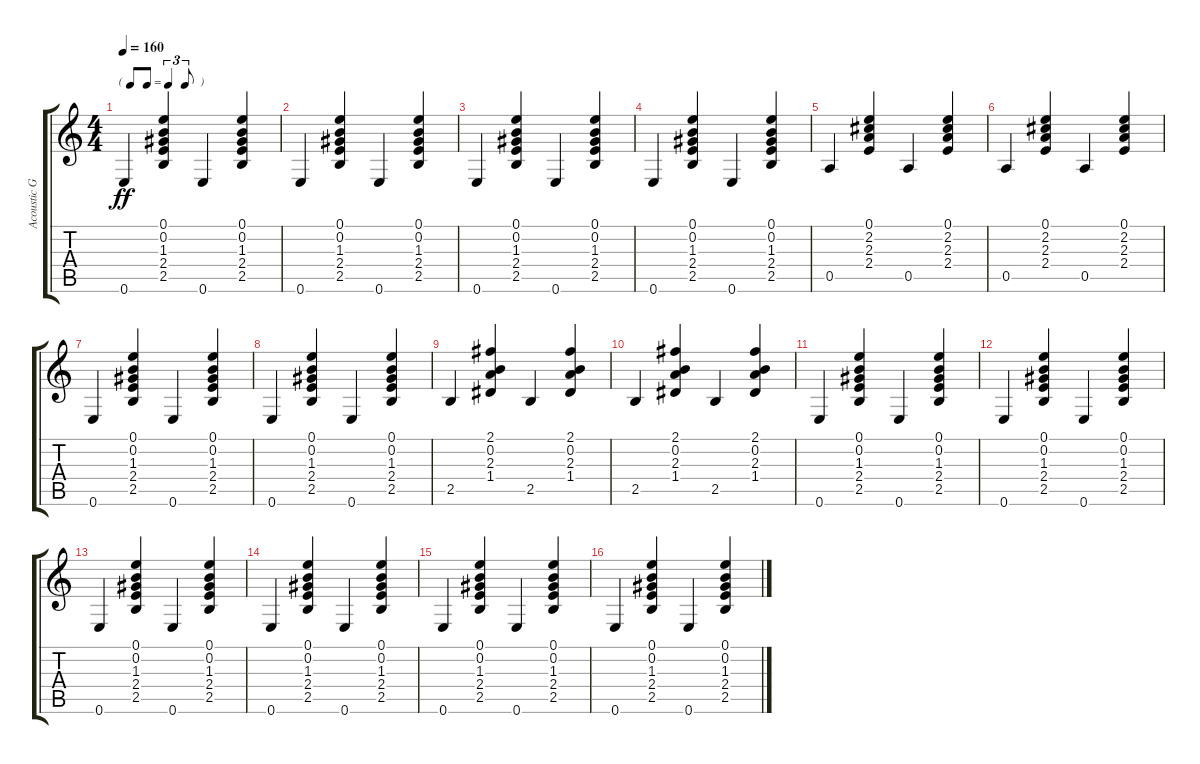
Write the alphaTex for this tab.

\track ("Acoustic Guitar" "Acoustic G") {instrument acousticguitarsteel}
\staff {score tabs}
\tuning (E4 B3 G3 D3 A2 E2) {hide}
\ts (4 4)
\tf triplet8th
\tempo 160
\clef g2
\ks c
0.6.4{dy ff instrument acousticguitarsteel} (0.1 0.2 1.3 2.4 2.5).4 0.6.4 (0.1 0.2 1.3 2.4 2.5).4 |
0.6.4 (0.1 0.2 1.3 2.4 2.5).4 0.6.4 (0.1 0.2 1.3 2.4 2.5).4 |
0.6.4 (0.1 0.2 1.3 2.4 2.5).4 0.6.4 (0.1 0.2 1.3 2.4 2.5).4 |
0.6.4 (0.1 0.2 1.3 2.4 2.5).4 0.6.4 (0.1 0.2 1.3 2.4 2.5).4 |
0.5.4 (0.1 2.2 2.3 2.4).4 0.5.4 (0.1 2.2 2.3 2.4).4 |
0.5.4 (0.1 2.2 2.3 2.4).4 0.5.4 (0.1 2.2 2.3 2.4).4 |
0.6.4 (0.1 0.2 1.3 2.4 2.5).4 0.6.4 (0.1 0.2 1.3 2.4 2.5).4 |
0.6.4 (0.1 0.2 1.3 2.4 2.5).4 0.6.4 (0.1 0.2 1.3 2.4 2.5).4 |
2.5.4 (2.1 0.2 2.3 1.4).4 2.5.4 (2.1 0.2 2.3 1.4).4 |
2.5.4 (2.1 0.2 2.3 1.4).4 2.5.4 (2.1 0.2 2.3 1.4).4 |
0.6.4 (0.1 0.2 1.3 2.4 2.5).4 0.6.4 (0.1 0.2 1.3 2.4 2.5).4 |
0.6.4 (0.1 0.2 1.3 2.4 2.5).4 0.6.4 (0.1 0.2 1.3 2.4 2.5).4 |
0.6.4 (0.1 0.2 1.3 2.4 2.5).4 0.6.4 (0.1 0.2 1.3 2.4 2.5).4 |
0.6.4 (0.1 0.2 1.3 2.4 2.5).4 0.6.4 (0.1 0.2 1.3 2.4 2.5).4 |
0.6.4 (0.1 0.2 1.3 2.4 2.5).4 0.6.4 (0.1 0.2 1.3 2.4 2.5).4 |
0.6.4 (0.1 0.2 1.3 2.4 2.5).4 0.6.4 (0.1 0.2 1.3 2.4 2.5).4
